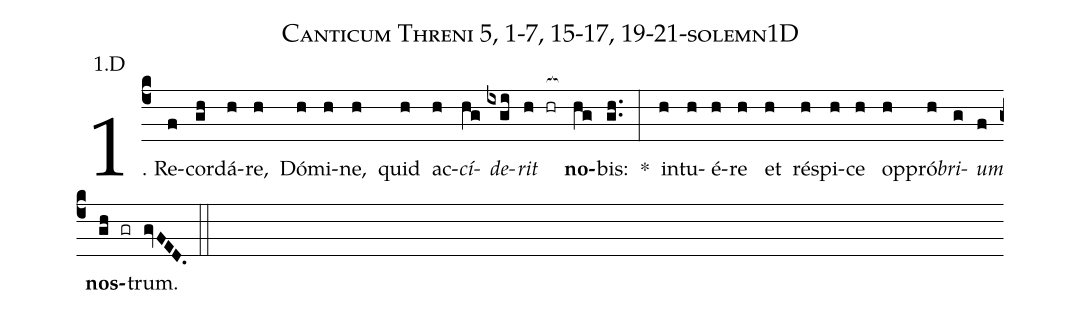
name: Canticum Threni 5, 1-7, 15-17, 19-21-solemn1D;
annotation: 1.D;
%%
(c4)1. Re(f)cor(gh)dá(h)re,(h) Dó(h)mi(h)ne,(h) quid(h) ac(h)<i>cí</i>(hg)<i>de</i>(ixgi)<i>rit</i>(h hr[ocb:1{]) <b>no</b>(hg[ocb:0}])bis:(gh..) *(:) in(h)tu(h)é(h)re(h) et(h) ré(h)spi(h)ce(h) op(h)pró(h)<i>bri</i>(g)<i>um</i>(f) <b>nos</b>(gh gr)trum.(gvFED.) (::)
